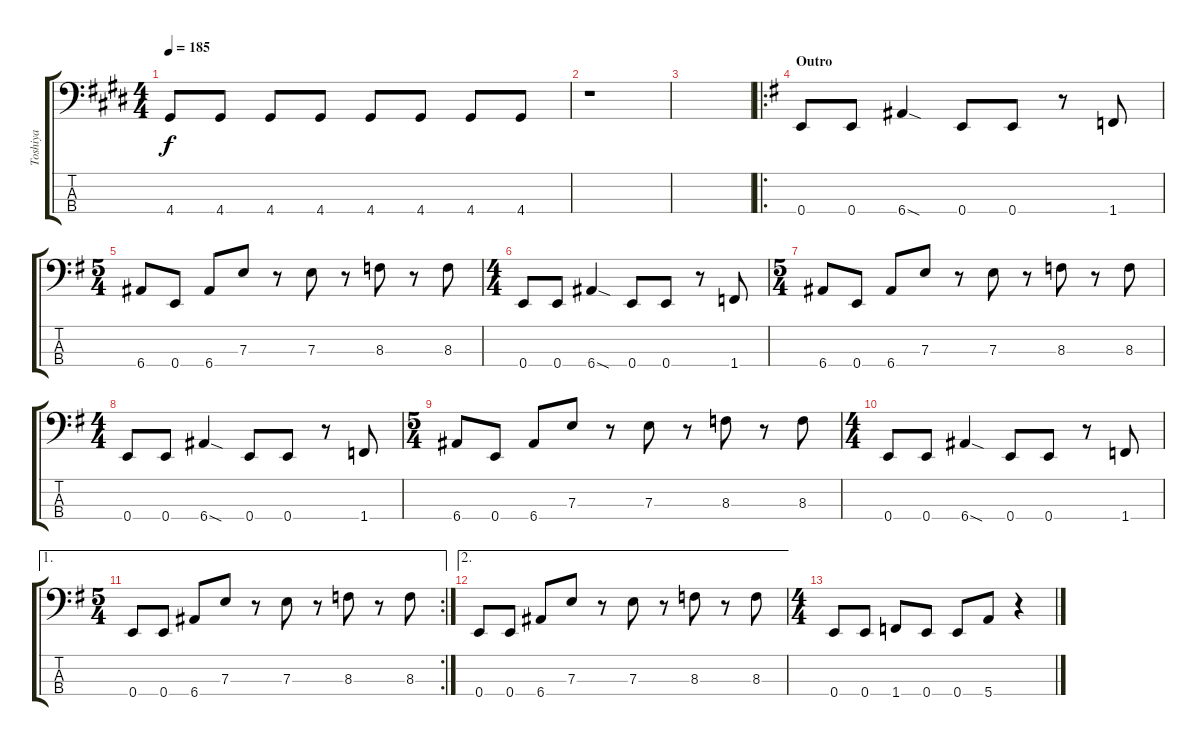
\track ("Toshiya" "Toshiya") {instrument electricbasspick}
\staff {score tabs}
\tuning (G2 D2 A1 E1) {hide}
\ts (4 4)
\tempo 185
\clef f4
\ks e
4.4.8{dy f} 4.4.8 4.4.8 4.4.8 4.4.8 4.4.8 4.4.8 4.4.8 |
r.1 |
|
\ro
\section ("" "Outro")
\ks g
0.4.8 0.4.8 6.4{sod}.4 0.4.8 0.4.8 r.8 1.4.8 |
\ts (5 4)
6.4.8 0.4.8 6.4.8 7.3.8 r.8 7.3.8 r.8 8.3.8 r.8 8.3.8 |
\ts (4 4)
0.4.8 0.4.8 6.4{sod}.4 0.4.8 0.4.8 r.8 1.4.8 |
\ts (5 4)
6.4.8 0.4.8 6.4.8 7.3.8 r.8 7.3.8 r.8 8.3.8 r.8 8.3.8 |
\ts (4 4)
0.4.8 0.4.8 6.4{sod}.4 0.4.8 0.4.8 r.8 1.4.8 |
\ts (5 4)
6.4.8 0.4.8 6.4.8 7.3.8 r.8 7.3.8 r.8 8.3.8 r.8 8.3.8 |
\ts (4 4)
0.4.8 0.4.8 6.4{sod}.4 0.4.8 0.4.8 r.8 1.4.8 |
\ae 1
\rc 2
\ts (5 4)
0.4.8 0.4.8 6.4.8 7.3.8 r.8 7.3.8 r.8 8.3.8 r.8 8.3.8 |
\ae 2
0.4.8 0.4.8 6.4.8 7.3.8 r.8 7.3.8 r.8 8.3.8 r.8 8.3.8 |
\ts (4 4)
0.4.8 0.4.8 1.4.8 0.4.8 0.4.8 5.4.8 r.4
